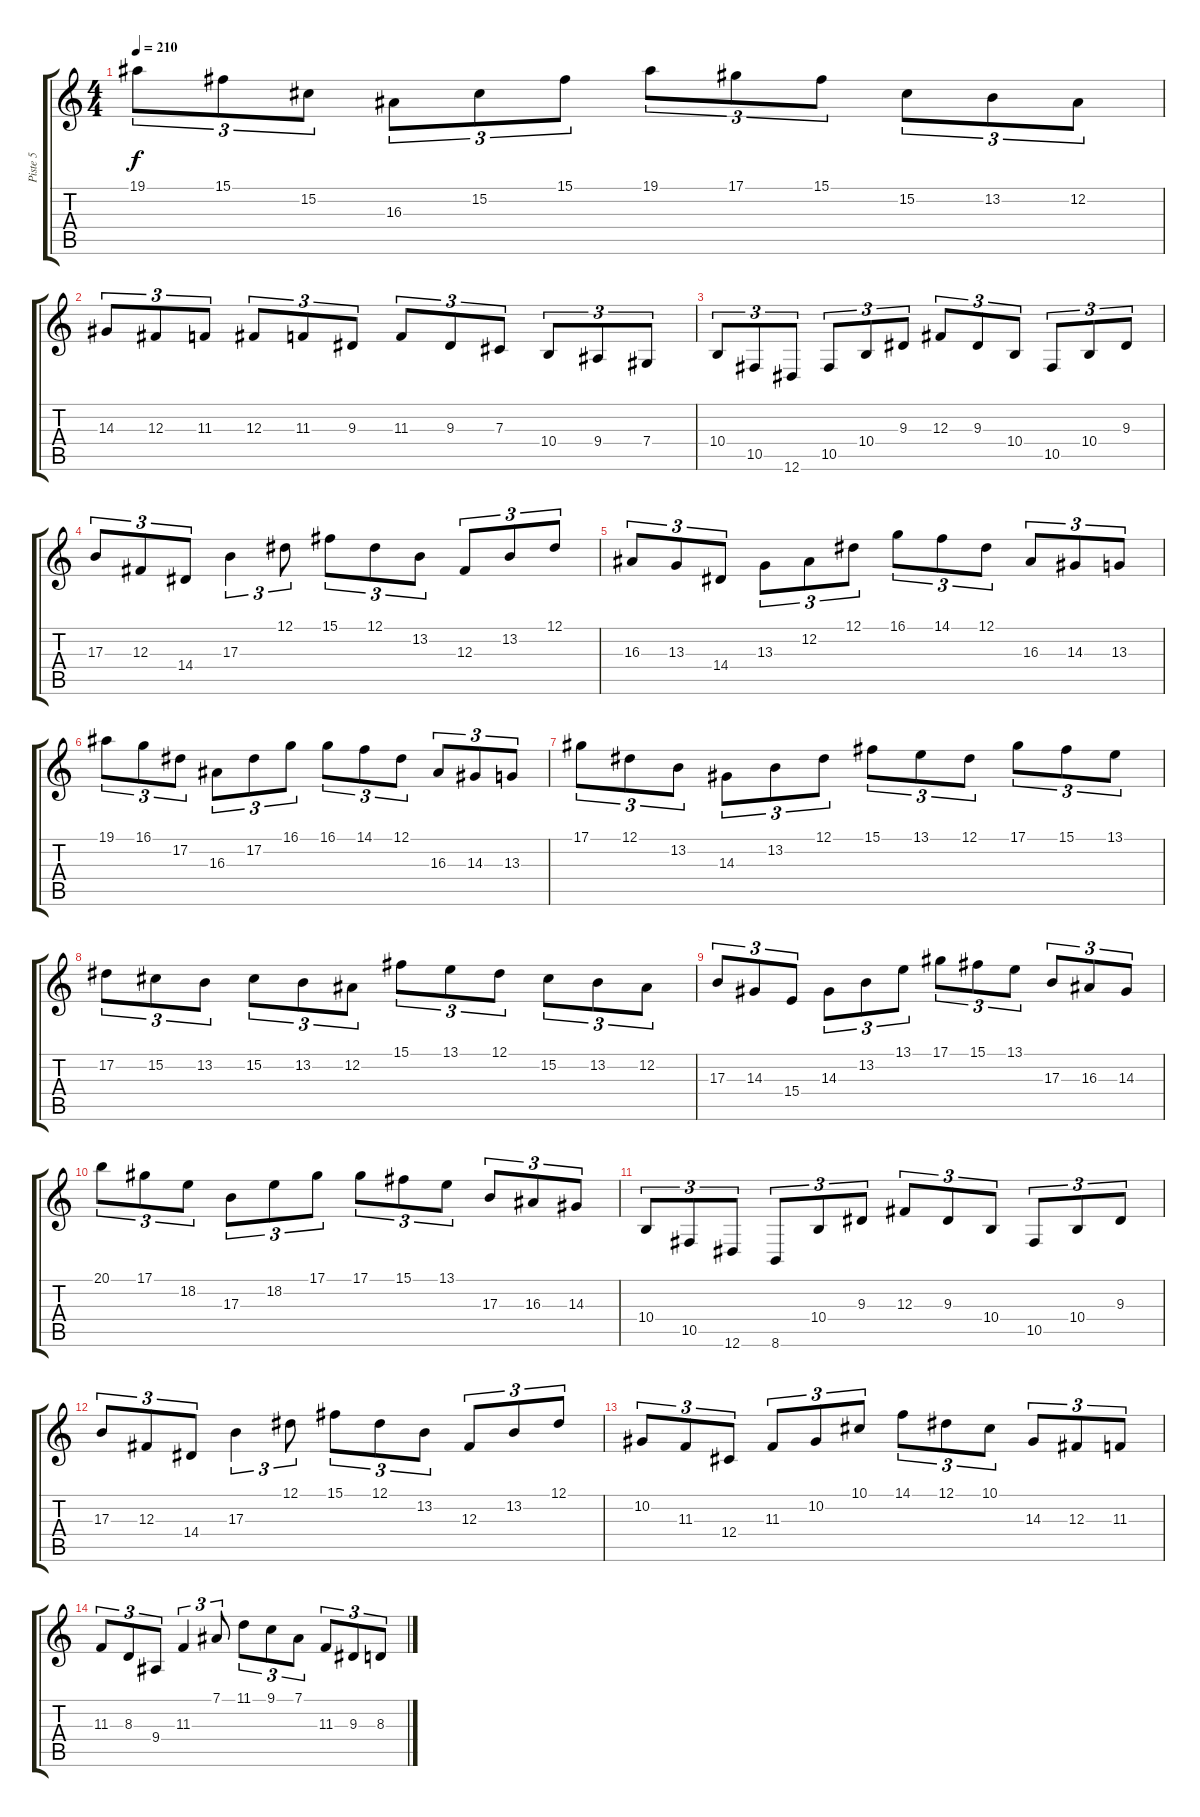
\track ("Piste 5" "Piste 5") {instrument clavinet}
\staff {score tabs}
\tuning (Eb4 Bb3 Gb3 Db3 Ab2 Eb2) {hide}
\ts (4 4)
\tempo 210
\clef g2
\ks c
19.1.8{tu (3 2) dy f} 15.1.8{tu (3 2)} 15.2.8{tu (3 2)} 16.3.8{tu (3 2)} 15.2.8{tu (3 2)} 15.1.8{tu (3 2)} 19.1.8{tu (3 2)} 17.1.8{tu (3 2)} 15.1.8{tu (3 2)} 15.2.8{tu (3 2)} 13.2.8{tu (3 2)} 12.2.8{tu (3 2)} |
14.3.8{tu (3 2)} 12.3.8{tu (3 2)} 11.3.8{tu (3 2)} 12.3.8{tu (3 2)} 11.3.8{tu (3 2)} 9.3.8{tu (3 2)} 11.3.8{tu (3 2)} 9.3.8{tu (3 2)} 7.3.8{tu (3 2)} 10.4.8{tu (3 2)} 9.4.8{tu (3 2)} 7.4.8{tu (3 2)} |
10.4.8{tu (3 2)} 10.5.8{tu (3 2)} 12.6.8{tu (3 2)} 10.5.8{tu (3 2)} 10.4.8{tu (3 2)} 9.3.8{tu (3 2)} 12.3.8{tu (3 2)} 9.3.8{tu (3 2)} 10.4.8{tu (3 2)} 10.5.8{tu (3 2)} 10.4.8{tu (3 2)} 9.3.8{tu (3 2)} |
17.3.8{tu (3 2)} 12.3.8{tu (3 2)} 14.4.8{tu (3 2)} 17.3.4{tu (3 2)} 12.1.8{tu (3 2)} 15.1.8{tu (3 2)} 12.1.8{tu (3 2)} 13.2.8{tu (3 2)} 12.3.8{tu (3 2)} 13.2.8{tu (3 2)} 12.1.8{tu (3 2)} |
16.3.8{tu (3 2)} 13.3.8{tu (3 2)} 14.4.8{tu (3 2)} 13.3.8{tu (3 2)} 12.2.8{tu (3 2)} 12.1.8{tu (3 2)} 16.1.8{tu (3 2)} 14.1.8{tu (3 2)} 12.1.8{tu (3 2)} 16.3.8{tu (3 2)} 14.3.8{tu (3 2)} 13.3.8{tu (3 2)} |
19.1.8{tu (3 2)} 16.1.8{tu (3 2)} 17.2.8{tu (3 2)} 16.3.8{tu (3 2)} 17.2.8{tu (3 2)} 16.1.8{tu (3 2)} 16.1.8{tu (3 2)} 14.1.8{tu (3 2)} 12.1.8{tu (3 2)} 16.3.8{tu (3 2)} 14.3.8{tu (3 2)} 13.3.8{tu (3 2)} |
17.1.8{tu (3 2)} 12.1.8{tu (3 2)} 13.2.8{tu (3 2)} 14.3.8{tu (3 2)} 13.2.8{tu (3 2)} 12.1.8{tu (3 2)} 15.1.8{tu (3 2)} 13.1.8{tu (3 2)} 12.1.8{tu (3 2)} 17.1.8{tu (3 2)} 15.1.8{tu (3 2)} 13.1.8{tu (3 2)} |
17.2.8{tu (3 2)} 15.2.8{tu (3 2)} 13.2.8{tu (3 2)} 15.2.8{tu (3 2)} 13.2.8{tu (3 2)} 12.2.8{tu (3 2)} 15.1.8{tu (3 2)} 13.1.8{tu (3 2)} 12.1.8{tu (3 2)} 15.2.8{tu (3 2)} 13.2.8{tu (3 2)} 12.2.8{tu (3 2)} |
17.3.8{tu (3 2)} 14.3.8{tu (3 2)} 15.4.8{tu (3 2)} 14.3.8{tu (3 2)} 13.2.8{tu (3 2)} 13.1.8{tu (3 2)} 17.1.8{tu (3 2)} 15.1.8{tu (3 2)} 13.1.8{tu (3 2)} 17.3.8{tu (3 2)} 16.3.8{tu (3 2)} 14.3.8{tu (3 2)} |
20.1.8{tu (3 2)} 17.1.8{tu (3 2)} 18.2.8{tu (3 2)} 17.3.8{tu (3 2)} 18.2.8{tu (3 2)} 17.1.8{tu (3 2)} 17.1.8{tu (3 2)} 15.1.8{tu (3 2)} 13.1.8{tu (3 2)} 17.3.8{tu (3 2)} 16.3.8{tu (3 2)} 14.3.8{tu (3 2)} |
10.4.8{tu (3 2)} 10.5.8{tu (3 2)} 12.6.8{tu (3 2)} 8.6.8{tu (3 2)} 10.4.8{tu (3 2)} 9.3.8{tu (3 2)} 12.3.8{tu (3 2)} 9.3.8{tu (3 2)} 10.4.8{tu (3 2)} 10.5.8{tu (3 2)} 10.4.8{tu (3 2)} 9.3.8{tu (3 2)} |
17.3.8{tu (3 2)} 12.3.8{tu (3 2)} 14.4.8{tu (3 2)} 17.3.4{tu (3 2)} 12.1.8{tu (3 2)} 15.1.8{tu (3 2)} 12.1.8{tu (3 2)} 13.2.8{tu (3 2)} 12.3.8{tu (3 2)} 13.2.8{tu (3 2)} 12.1.8{tu (3 2)} |
10.2.8{tu (3 2)} 11.3.8{tu (3 2)} 12.4.8{tu (3 2)} 11.3.8{tu (3 2)} 10.2.8{tu (3 2)} 10.1.8{tu (3 2)} 14.1.8{tu (3 2)} 12.1.8{tu (3 2)} 10.1.8{tu (3 2)} 14.3.8{tu (3 2)} 12.3.8{tu (3 2)} 11.3.8{tu (3 2)} |
11.3.8{tu (3 2)} 8.3.8{tu (3 2)} 9.4.8{tu (3 2)} 11.3.4{tu (3 2)} 7.1.8{tu (3 2)} 11.1.8{tu (3 2)} 9.1.8{tu (3 2)} 7.1.8{tu (3 2)} 11.3.8{tu (3 2)} 9.3.8{tu (3 2)} 8.3.8{tu (3 2)}
